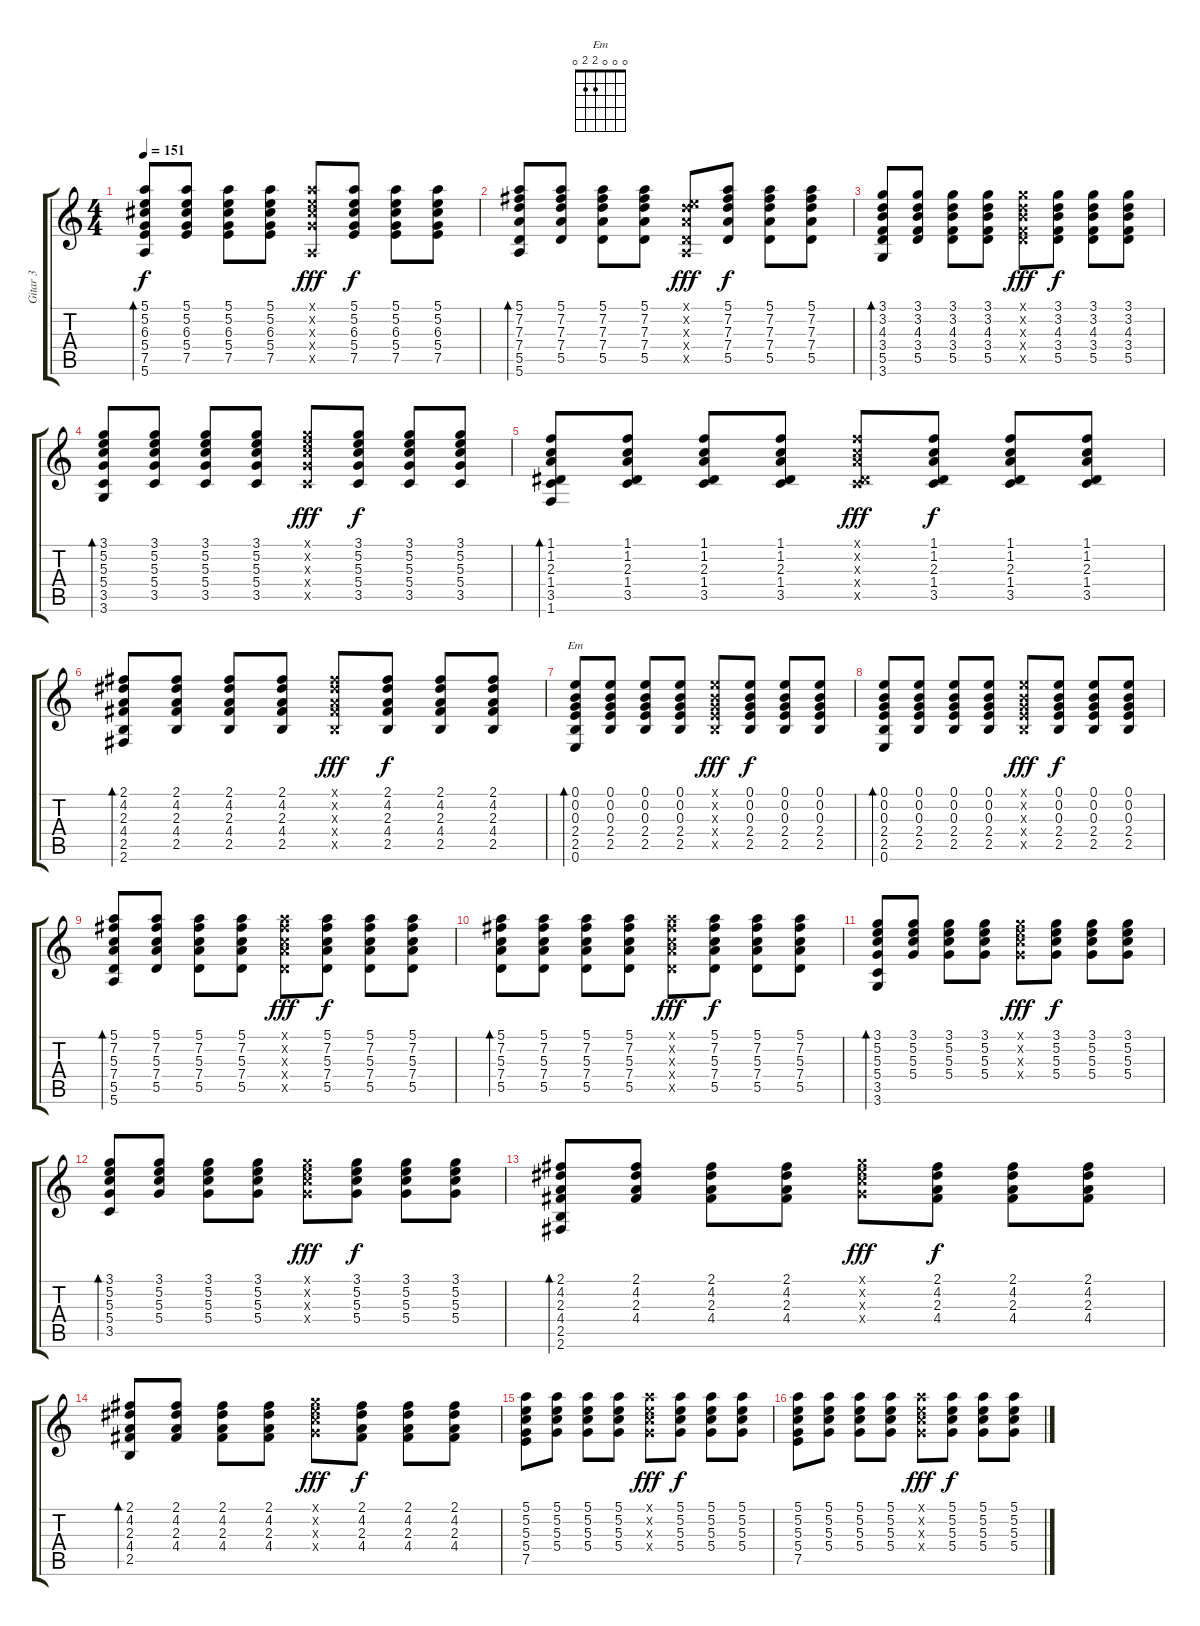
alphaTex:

\track ("Gitar 3" "Gitar 3") {instrument acousticguitarnylon}
\staff {score tabs}
\tuning (E4 B3 G3 D3 A2 E2) {hide}
\chord ("Em" 0 0 0 2 2 0)
\ts (4 4)
\tempo 151
\clef g2
\ks c
(5.1 5.2 6.3 5.4 7.5 5.6).8{bd 30 dy f} (5.1 5.2 6.3 5.4 7.5).8 (5.1 5.2 6.3 5.4 7.5).8 (5.1 5.2 6.3 5.4 7.5).8 (5.1{x} 5.2{x} 6.3{x} 5.4{x} 0.5{x}).8{dy fff} (5.1 5.2 6.3 5.4 7.5).8{dy f} (5.1 5.2 6.3 5.4 7.5).8 (5.1 5.2 6.3 5.4 7.5).8 |
(5.1 7.2 7.3 7.4 5.5 5.6).8{bd 30} (5.1 7.2 7.3 7.4 5.5).8 (5.1 7.2 7.3 7.4 5.5).8 (5.1 7.2 7.3 7.4 5.5).8 (0.1{x} 3.2{x} 2.3{x} 0.4{x} 0.5{x}).8{dy fff} (5.1 7.2 7.3 7.4 5.5).8{dy f} (5.1 7.2 7.3 7.4 5.5).8 (5.1 7.2 7.3 7.4 5.5).8 |
(3.1 3.2 4.3 3.4 5.5 3.6).8{bd 30} (3.1 3.2 4.3 3.4 5.5).8 (3.1 3.2 4.3 3.4 5.5).8 (3.1 3.2 4.3 3.4 5.5).8 (3.1{x} 3.2{x} 4.3{x} 3.4{x} 5.5{x}).8{dy fff} (3.1 3.2 4.3 3.4 5.5).8{dy f} (3.1 3.2 4.3 3.4 5.5).8 (3.1 3.2 4.3 3.4 5.5).8 |
(3.1 5.2 5.3 5.4 3.5 3.6).8{bd 30} (3.1 5.2 5.3 5.4 3.5).8 (3.1 5.2 5.3 5.4 3.5).8 (3.1 5.2 5.3 5.4 3.5).8 (3.1{x} 5.2{x} 5.3{x} 5.4{x} 3.5{x}).8{dy fff} (3.1 5.2 5.3 5.4 3.5).8{dy f} (3.1 5.2 5.3 5.4 3.5).8 (3.1 5.2 5.3 5.4 3.5).8 |
(1.1 1.2 2.3 1.4 3.5 1.6).8{bd 30} (1.1 1.2 2.3 1.4 3.5).8 (1.1 1.2 2.3 1.4 3.5).8 (1.1 1.2 2.3 1.4 3.5).8 (1.1{x} 1.2{x} 2.3{x} 1.4{x} 3.5{x}).8{dy fff} (1.1 1.2 2.3 1.4 3.5).8{dy f} (1.1 1.2 2.3 1.4 3.5).8 (1.1 1.2 2.3 1.4 3.5).8 |
(2.1 4.2 2.3 4.4 2.5 2.6).8{bd 30} (2.1 4.2 2.3 4.4 2.5).8 (2.1 4.2 2.3 4.4 2.5).8 (2.1 4.2 2.3 4.4 2.5).8 (2.1{x} 4.2{x} 2.3{x} 4.4{x} 2.5{x}).8{dy fff} (2.1 4.2 2.3 4.4 2.5).8{dy f} (2.1 4.2 2.3 4.4 2.5).8 (2.1 4.2 2.3 4.4 2.5).8 |
(0.1 0.2 0.3 2.4 2.5 0.6).8{bd 30 ch "Em"} (0.1 0.2 0.3 2.4 2.5).8 (0.1 0.2 0.3 2.4 2.5).8 (0.1 0.2 0.3 2.4 2.5).8 (0.1{x} 0.2{x} 0.3{x} 2.4{x} 2.5{x}).8{dy fff} (0.1 0.2 0.3 2.4 2.5).8{dy f} (0.1 0.2 0.3 2.4 2.5).8 (0.1 0.2 0.3 2.4 2.5).8 |
(0.1 0.2 0.3 2.4 2.5 0.6).8{bd 30} (0.1 0.2 0.3 2.4 2.5).8 (0.1 0.2 0.3 2.4 2.5).8 (0.1 0.2 0.3 2.4 2.5).8 (0.1{x} 0.2{x} 0.3{x} 2.4{x} 2.5{x}).8{dy fff} (0.1 0.2 0.3 2.4 2.5).8{dy f} (0.1 0.2 0.3 2.4 2.5).8 (0.1 0.2 0.3 2.4 2.5).8 |
(5.1 7.2 5.3 7.4 5.5 5.6).8{bd 30} (5.1 7.2 5.3 7.4 5.5).8 (5.1 7.2 5.3 7.4 5.5).8 (5.1 7.2 5.3 7.4 5.5).8 (5.1{x} 7.2{x} 5.3{x} 7.4{x} 5.5{x}).8{dy fff} (5.1 7.2 5.3 7.4 5.5).8{dy f} (5.1 7.2 5.3 7.4 5.5).8 (5.1 7.2 5.3 7.4 5.5).8 |
(5.1 7.2 5.3 7.4 5.5).8{bd 30} (5.1 7.2 5.3 7.4 5.5).8 (5.1 7.2 5.3 7.4 5.5).8 (5.1 7.2 5.3 7.4 5.5).8 (5.1{x} 7.2{x} 5.3{x} 7.4{x} 5.5{x}).8{dy fff} (5.1 7.2 5.3 7.4 5.5).8{dy f} (5.1 7.2 5.3 7.4 5.5).8 (5.1 7.2 5.3 7.4 5.5).8 |
(3.1 5.2 5.3 5.4 3.5 3.6).8{bd 60} (3.1 5.2 5.3 5.4).8 (3.1 5.2 5.3 5.4).8 (3.1 5.2 5.3 5.4).8 (3.1{x} 5.2{x} 5.3{x} 5.4{x}).8{dy fff} (3.1 5.2 5.3 5.4).8{dy f} (3.1 5.2 5.3 5.4).8 (3.1 5.2 5.3 5.4).8 |
(3.1 5.2 5.3 5.4 3.5).8{bd 30} (3.1 5.2 5.3 5.4).8 (3.1 5.2 5.3 5.4).8 (3.1 5.2 5.3 5.4).8 (3.1{x} 5.2{x} 5.3{x} 5.4{x}).8{dy fff} (3.1 5.2 5.3 5.4).8{dy f} (3.1 5.2 5.3 5.4).8 (3.1 5.2 5.3 5.4).8 |
(2.1 4.2 2.3 4.4 2.5 2.6).8{bd 30} (2.1 4.2 2.3 4.4).8 (2.1 4.2 2.3 4.4).8 (2.1 4.2 2.3 4.4).8 (3.1{x} 5.2{x} 5.3{x} 5.4{x}).8{dy fff} (2.1 4.2 2.3 4.4).8{dy f} (2.1 4.2 2.3 4.4).8 (2.1 4.2 2.3 4.4).8 |
(2.1 4.2 2.3 4.4 2.5).8{bd 30} (2.1 4.2 2.3 4.4).8 (2.1 4.2 2.3 4.4).8 (2.1 4.2 2.3 4.4).8 (3.1{x} 5.2{x} 5.3{x} 5.4{x}).8{dy fff} (2.1 4.2 2.3 4.4).8{dy f} (2.1 4.2 2.3 4.4).8 (2.1 4.2 2.3 4.4).8 |
(5.1 5.2 5.3 5.4 7.5).8 (5.1 5.2 5.3 5.4).8 (5.1 5.2 5.3 5.4).8 (5.1 5.2 5.3 5.4).8 (5.1{x} 5.2{x} 5.3{x} 5.4{x}).8{dy fff} (5.1 5.2 5.3 5.4).8{dy f} (5.1 5.2 5.3 5.4).8 (5.1 5.2 5.3 5.4).8 |
(5.1 5.2 5.3 5.4 7.5).8 (5.1 5.2 5.3 5.4).8 (5.1 5.2 5.3 5.4).8 (5.1 5.2 5.3 5.4).8 (5.1{x} 5.2{x} 5.3{x} 5.4{x}).8{dy fff} (5.1 5.2 5.3 5.4).8{dy f} (5.1 5.2 5.3 5.4).8 (5.1 5.2 5.3 5.4).8
